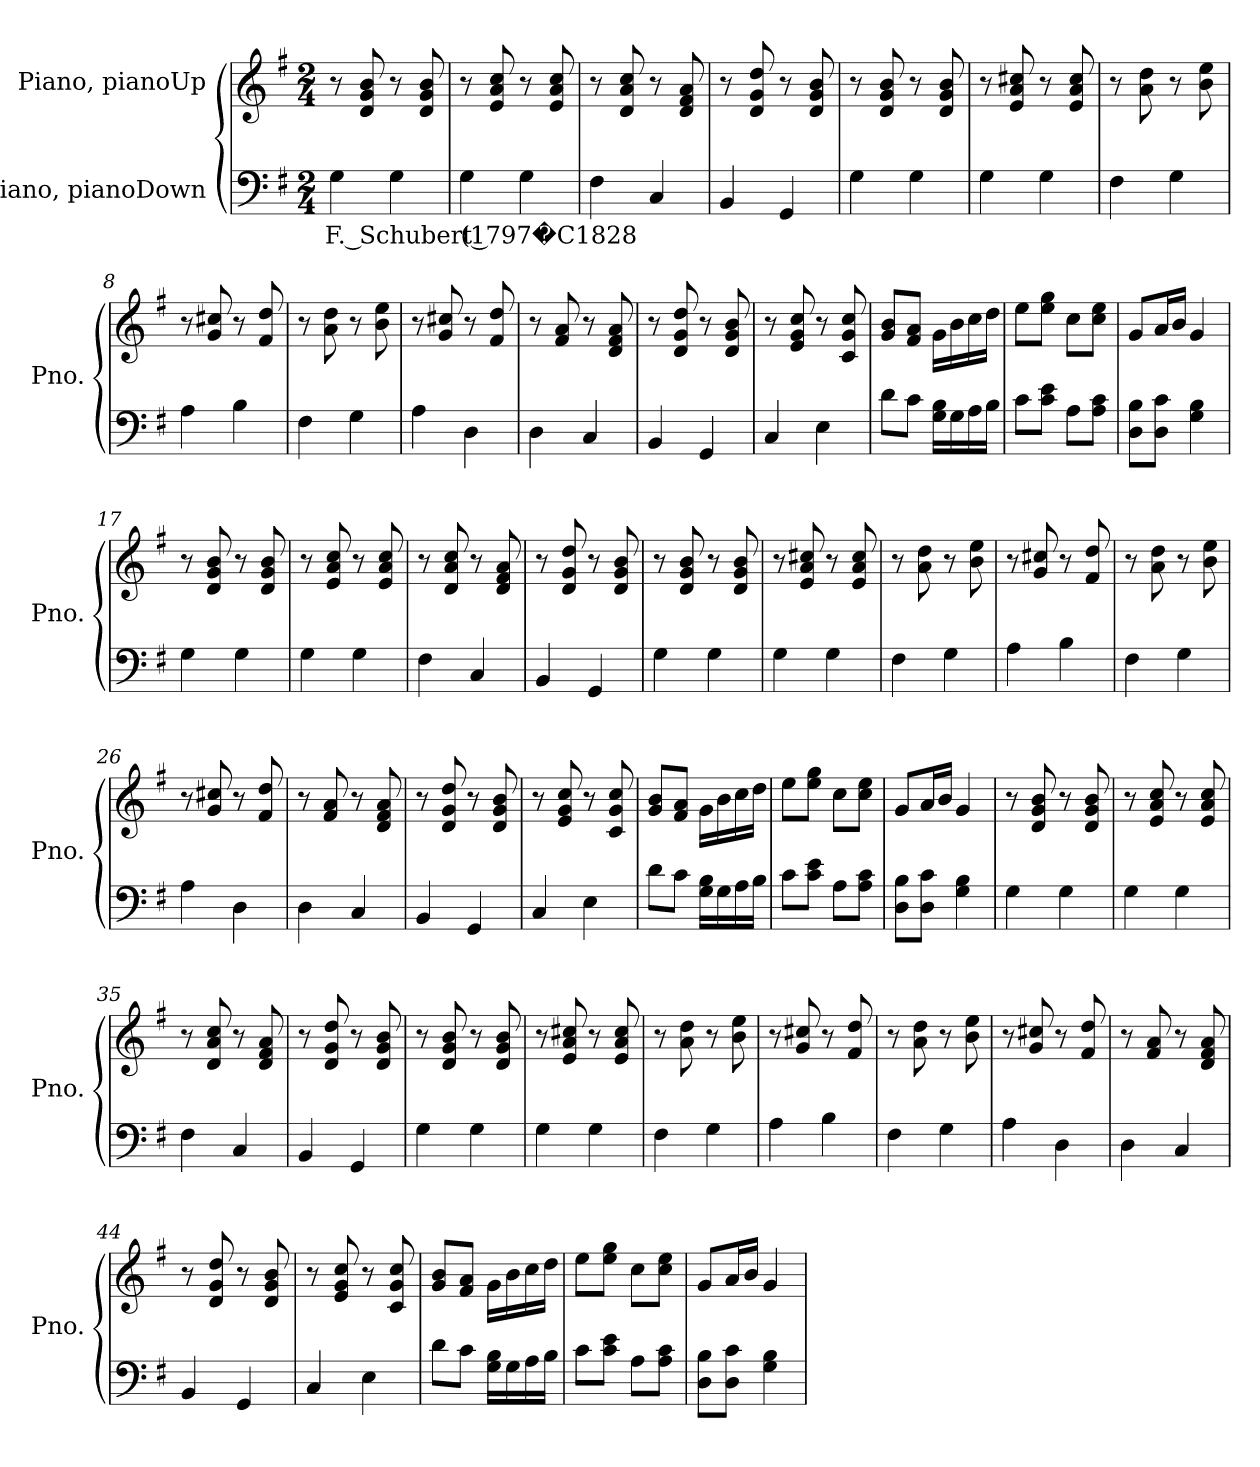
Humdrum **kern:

**kern	**text	**kern
*part2	*part2	*part1
*staff2	*staff2	*staff1
*I"Piano, pianoDown	*	*I"Piano, pianoUp
*I'Pno.	*	*I'Pno.
*clefF4	*	*clefG2
*k[f#]	*	*k[f#]
*M2/4	*	*M2/4
*MM60	*	*MM60
=1	=1	=1
!	!LO:LY:b	!
4G\	F. Schubert (1797�C1828	8r
.	.	8d/ 8g/ 8b/
4G\	.	8r
.	.	8d/ 8g/ 8b/
=2	=2	=2
4G\	.	8r
.	.	8e/ 8a/ 8cc/
4G\	.	8r
.	.	8e/ 8a/ 8cc/
=3	=3	=3
4F#\	.	8r
.	.	8d/ 8a/ 8cc/
4C/	.	8r
.	.	8d/ 8f#/ 8a/
=4	=4	=4
4BB/	.	8r
.	.	8d/ 8g/ 8dd/
4GG/	.	8r
.	.	8d/ 8g/ 8b/
!!LO:LB:g=z
=5	=5	=5
4G\	.	8r
.	.	8d/ 8g/ 8b/
4G\	.	8r
.	.	8d/ 8g/ 8b/
=6	=6	=6
4G\	.	8r
.	.	8e/ 8a/ 8cc#X/
4G\	.	8r
.	.	8e/ 8a/ 8cc#/
=7	=7	=7
4F#\	.	8r
.	.	8a\ 8dd\
4G\	.	8r
.	.	8b\ 8ee\
=8	=8	=8
4A\	.	8r
.	.	8g/ 8cc#X/
4B\	.	8r
.	.	8f#/ 8dd/
=9	=9	=9
4F#\	.	8r
.	.	8a\ 8dd\
4G\	.	8r
.	.	8b\ 8ee\
=10	=10	=10
4A\	.	8r
.	.	8g/ 8cc#X/
4D\	.	8r
.	.	8f#/ 8dd/
=11	=11	=11
4D\	.	8r
.	.	8f#/ 8a/
4C/	.	8r
.	.	8d/ 8f#/ 8a/
!!LO:LB:g=z
=12	=12	=12
4BB/	.	8r
.	.	8d/ 8g/ 8dd/
4GG/	.	8r
.	.	8d/ 8g/ 8b/
=13	=13	=13
4C/	.	8r
.	.	8e/ 8g/ 8cc/
4E\	.	8r
.	.	8c/ 8g/ 8cc/
=14	=14	=14
8d\L	.	8g/ 8b/L
8c\J	.	8f#/ 8a/J
16G\ 16B\LL	.	16g\LL
16G\	.	16b\
16A\	.	16cc\
16B\JJ	.	16dd\JJ
=15	=15	=15
8c\L	.	8ee\L
8c\ 8e\J	.	8ee\ 8gg\J
8A\L	.	8cc\L
8A\ 8c\J	.	8cc\ 8ee\J
=16	=16	=16
8D\ 8B\L	.	8g/L
8D\ 8c\J	.	16a/L
.	.	16b/JJ
4G\ 4B\	.	4g/
=17	=17	=17
4G\	.	8r
.	.	8d/ 8g/ 8b/
4G\	.	8r
.	.	8d/ 8g/ 8b/
=18	=18	=18
4G\	.	8r
.	.	8e/ 8a/ 8cc/
4G\	.	8r
.	.	8e/ 8a/ 8cc/
!!LO:LB:g=z
=19	=19	=19
4F#\	.	8r
.	.	8d/ 8a/ 8cc/
4C/	.	8r
.	.	8d/ 8f#/ 8a/
=20	=20	=20
4BB/	.	8r
.	.	8d/ 8g/ 8dd/
4GG/	.	8r
.	.	8d/ 8g/ 8b/
=21	=21	=21
4G\	.	8r
.	.	8d/ 8g/ 8b/
4G\	.	8r
.	.	8d/ 8g/ 8b/
=22	=22	=22
4G\	.	8r
.	.	8e/ 8a/ 8cc#X/
4G\	.	8r
.	.	8e/ 8a/ 8cc#/
=23	=23	=23
4F#\	.	8r
.	.	8a\ 8dd\
4G\	.	8r
.	.	8b\ 8ee\
=24	=24	=24
4A\	.	8r
.	.	8g/ 8cc#X/
4B\	.	8r
.	.	8f#/ 8dd/
=25	=25	=25
4F#\	.	8r
.	.	8a\ 8dd\
4G\	.	8r
.	.	8b\ 8ee\
!!LO:LB:g=z
=26	=26	=26
4A\	.	8r
.	.	8g/ 8cc#X/
4D\	.	8r
.	.	8f#/ 8dd/
=27	=27	=27
4D\	.	8r
.	.	8f#/ 8a/
4C/	.	8r
.	.	8d/ 8f#/ 8a/
=28	=28	=28
4BB/	.	8r
.	.	8d/ 8g/ 8dd/
4GG/	.	8r
.	.	8d/ 8g/ 8b/
=29	=29	=29
4C/	.	8r
.	.	8e/ 8g/ 8cc/
4E\	.	8r
.	.	8c/ 8g/ 8cc/
=30	=30	=30
8d\L	.	8g/ 8b/L
8c\J	.	8f#/ 8a/J
16G\ 16B\LL	.	16g\LL
16G\	.	16b\
16A\	.	16cc\
16B\JJ	.	16dd\JJ
=31	=31	=31
8c\L	.	8ee\L
8c\ 8e\J	.	8ee\ 8gg\J
8A\L	.	8cc\L
8A\ 8c\J	.	8cc\ 8ee\J
=32	=32	=32
8D\ 8B\L	.	8g/L
8D\ 8c\J	.	16a/L
.	.	16b/JJ
4G\ 4B\	.	4g/
!!LO:LB:g=z
=33	=33	=33
4G\	.	8r
.	.	8d/ 8g/ 8b/
4G\	.	8r
.	.	8d/ 8g/ 8b/
=34	=34	=34
4G\	.	8r
.	.	8e/ 8a/ 8cc/
4G\	.	8r
.	.	8e/ 8a/ 8cc/
=35	=35	=35
4F#\	.	8r
.	.	8d/ 8a/ 8cc/
4C/	.	8r
.	.	8d/ 8f#/ 8a/
=36	=36	=36
4BB/	.	8r
.	.	8d/ 8g/ 8dd/
4GG/	.	8r
.	.	8d/ 8g/ 8b/
=37	=37	=37
4G\	.	8r
.	.	8d/ 8g/ 8b/
4G\	.	8r
.	.	8d/ 8g/ 8b/
=38	=38	=38
4G\	.	8r
.	.	8e/ 8a/ 8cc#X/
4G\	.	8r
.	.	8e/ 8a/ 8cc#/
=39	=39	=39
4F#\	.	8r
.	.	8a\ 8dd\
4G\	.	8r
.	.	8b\ 8ee\
!!LO:PB:g=z
=40	=40	=40
4A\	.	8r
.	.	8g/ 8cc#X/
4B\	.	8r
.	.	8f#/ 8dd/
=41	=41	=41
4F#\	.	8r
.	.	8a\ 8dd\
4G\	.	8r
.	.	8b\ 8ee\
=42	=42	=42
4A\	.	8r
.	.	8g/ 8cc#X/
4D\	.	8r
.	.	8f#/ 8dd/
=43	=43	=43
4D\	.	8r
.	.	8f#/ 8a/
4C/	.	8r
.	.	8d/ 8f#/ 8a/
=44	=44	=44
4BB/	.	8r
.	.	8d/ 8g/ 8dd/
4GG/	.	8r
.	.	8d/ 8g/ 8b/
=45	=45	=45
4C/	.	8r
.	.	8e/ 8g/ 8cc/
4E\	.	8r
.	.	8c/ 8g/ 8cc/
=46	=46	=46
8d\L	.	8g/ 8b/L
8c\J	.	8f#/ 8a/J
16G\ 16B\LL	.	16g\LL
16G\	.	16b\
16A\	.	16cc\
16B\JJ	.	16dd\JJ
!!LO:LB:g=z
=47	=47	=47
8c\L	.	8ee\L
8c\ 8e\J	.	8ee\ 8gg\J
8A\L	.	8cc\L
8A\ 8c\J	.	8cc\ 8ee\J
=48	=48	=48
8D\ 8B\L	.	8g/L
8D\ 8c\J	.	16a/L
.	.	16b/JJ
4G\ 4B\	.	4g/
=	=	=
*-	*-	*-
